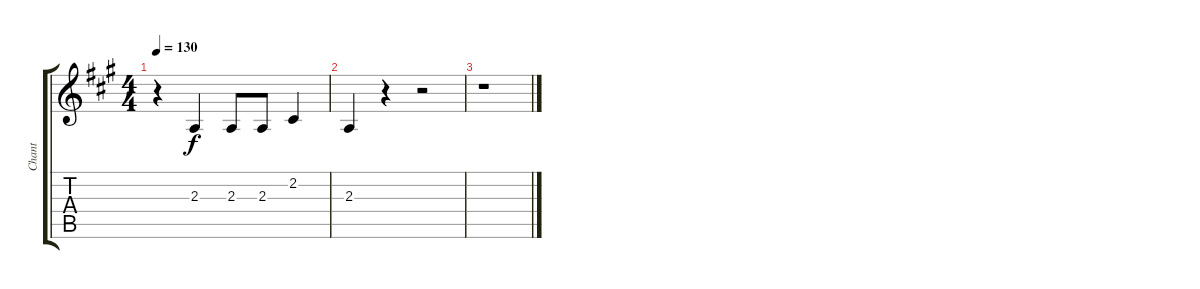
\track ("Chant" "Chant") {instrument acousticgrandpiano}
\staff {score tabs}
\tuning (E4 B3 G3 D3 A2 E2) {hide}
\ts (4 4)
\tempo 130
\clef g2
\ks a
r.4{dy f} 2.3.4 2.3.8 2.3.8 2.2.4 |
2.3.4 r.4 r.2 |
r.1
